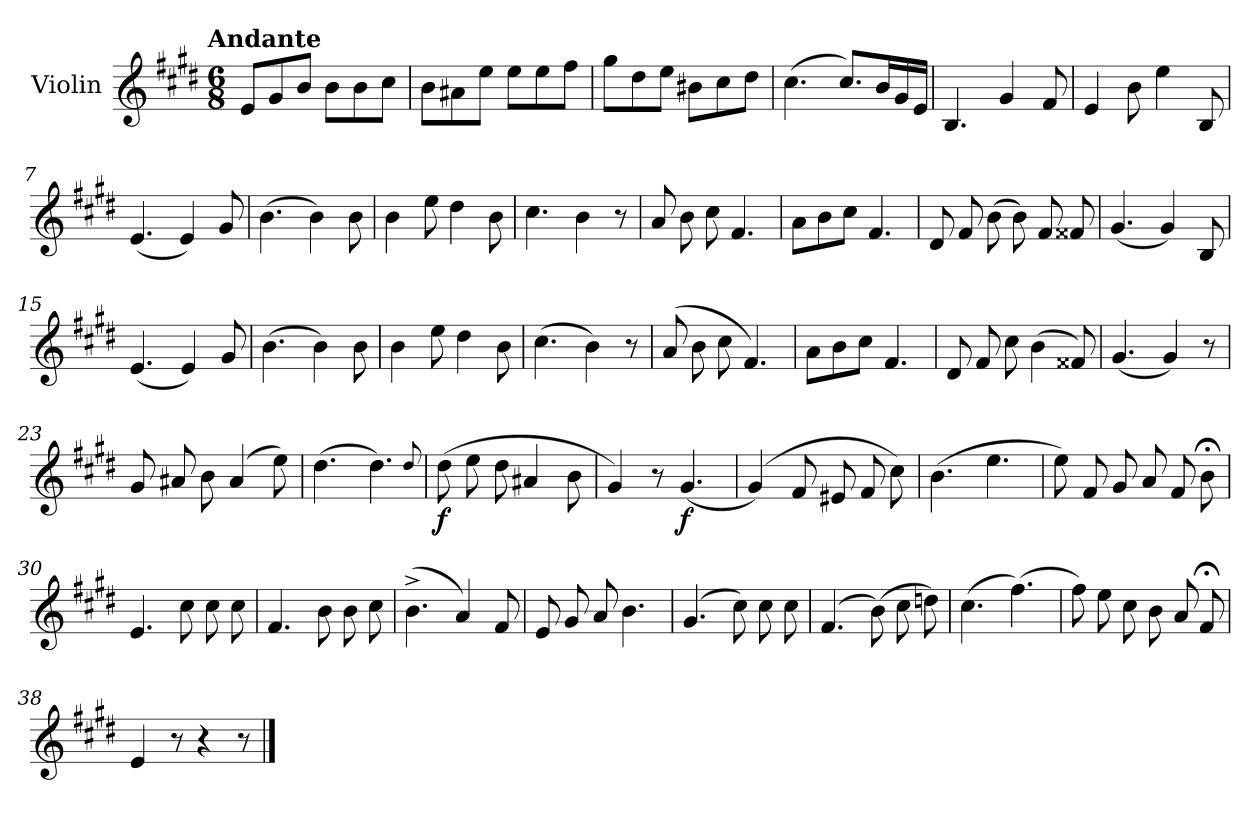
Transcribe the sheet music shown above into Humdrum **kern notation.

**kern	**dynam
*part1	*part1
*staff1	*staff1
*I"Violin	*
*I'Vln.	*
*clefG2	*
*k[f#c#g#d#]	*
!!LO:TX:omd:t=Andante
*M6/8	*
*MM92	*
=1	=1
8e/L	.
8g#/	.
8b/J	.
8b\L	.
8b\	.
8cc#\J	.
=2	=2
8b\L	.
8a#X\	.
8ee\J	.
8ee\L	.
8ee\	.
8ff#\J	.
=3	=3
8gg#\L	.
8dd#\	.
8ee\J	.
8b#X\L	.
8cc#\	.
8dd#\J	.
=4	=4
(>4.cc#\	.
8.cc#/L)	.
16b/L	.
16g#/	.
16e/JJ	.
=5	=5
4.B/	.
4g#/	.
8f#/	.
!!LO:LB:g=z
=6	=6
4e/	.
8b\	.
4ee\	.
8B/	.
=7	=7
(<4.e/	.
4e/)	.
8g#/	.
=8	=8
(>4.b\	.
4b\)	.
8b\	.
=9	=9
4b\	.
8ee\	.
4dd#\	.
8b\	.
=10	=10
4.cc#\	.
4b\	.
8r	.
=11	=11
8a/	.
8b\	.
8cc#\	.
4.f#/	.
=12	=12
8a\L	.
8b\	.
8cc#\J	.
4.f#/	.
!!LO:LB:g=z
=13	=13
8d#/	.
8f#/	.
(>8b\	.
8b\)	.
8f#/	.
8f##/	.
=14	=14
(<4.g#/	.
4g#/)	.
8B/	.
=15	=15
(<4.e/	.
4e/)	.
8g#/	.
=16	=16
(>4.b\	.
4b\)	.
8b\	.
=17	=17
4b\	.
8ee\	.
4dd#\	.
8b\	.
=18	=18
(>4.cc#\	.
4b\)	.
8r	.
=19	=19
(>8a/	.
8b\	.
8cc#\	.
4.f#/)	.
!!LO:LB:g=z
=20	=20
8a\L	.
8b\	.
8cc#\J	.
4.f#/	.
=21	=21
8d#/	.
8f#/	.
8cc#\	.
(>4b\	.
8f##/)	.
=22	=22
(<4.g#/	.
4g#/)	.
8r	.
=23	=23
8g#/	.
8a#X/	.
8b\	.
(>4a#/	.
8ee\)	.
=24	=24
(>4.dd#\	.
4.dd#\)	.
8qqdd#/	.
=25	=25
!	!LO:DY:b
(>8dd#\	f
8ee\	.
8dd#\	.
4a#X/	.
8b\	.
=26	=26
4g#/)	.
8r	.
!	!LO:DY:b
(<4.g#/	f
!!LO:LB:g=z
=27	=27
(>4g#/)	.
8f#/	.
8e#X/	.
8f#/	.
8cc#\)	.
=28	=28
(>4.b\	.
4.ee\	.
=29	=29
8ee\)	.
8f#/	.
8g#/	.
8a/	.
8f#/	.
8b;<\	.
=30	=30
4.e/	.
8cc#\	.
8cc#\	.
8cc#\	.
=31	=31
4.f#/	.
8b\	.
8b\	.
8cc#\	.
=32	=32
(>4.b^\	.
4a/)	.
8f#/	.
!!LO:LB:g=z
=33	=33
8e/	.
8g#/	.
8a/	.
4.b\	.
=34	=34
(>4.g#/	.
8cc#\)	.
8cc#\	.
8cc#\	.
=35	=35
(>4.f#/	.
(>8b\)	.
8cc#\	.
8ddn\)	.
=36	=36
(>4.cc#\	.
(>4.ff#\)	.
=37	=37
8ff#\)	.
8ee\	.
8cc#\	.
8b\	.
8a/	.
8f#;</	.
=38	=38
4e/	.
8r	.
4r	.
8r	.
==	==
*-	*-
